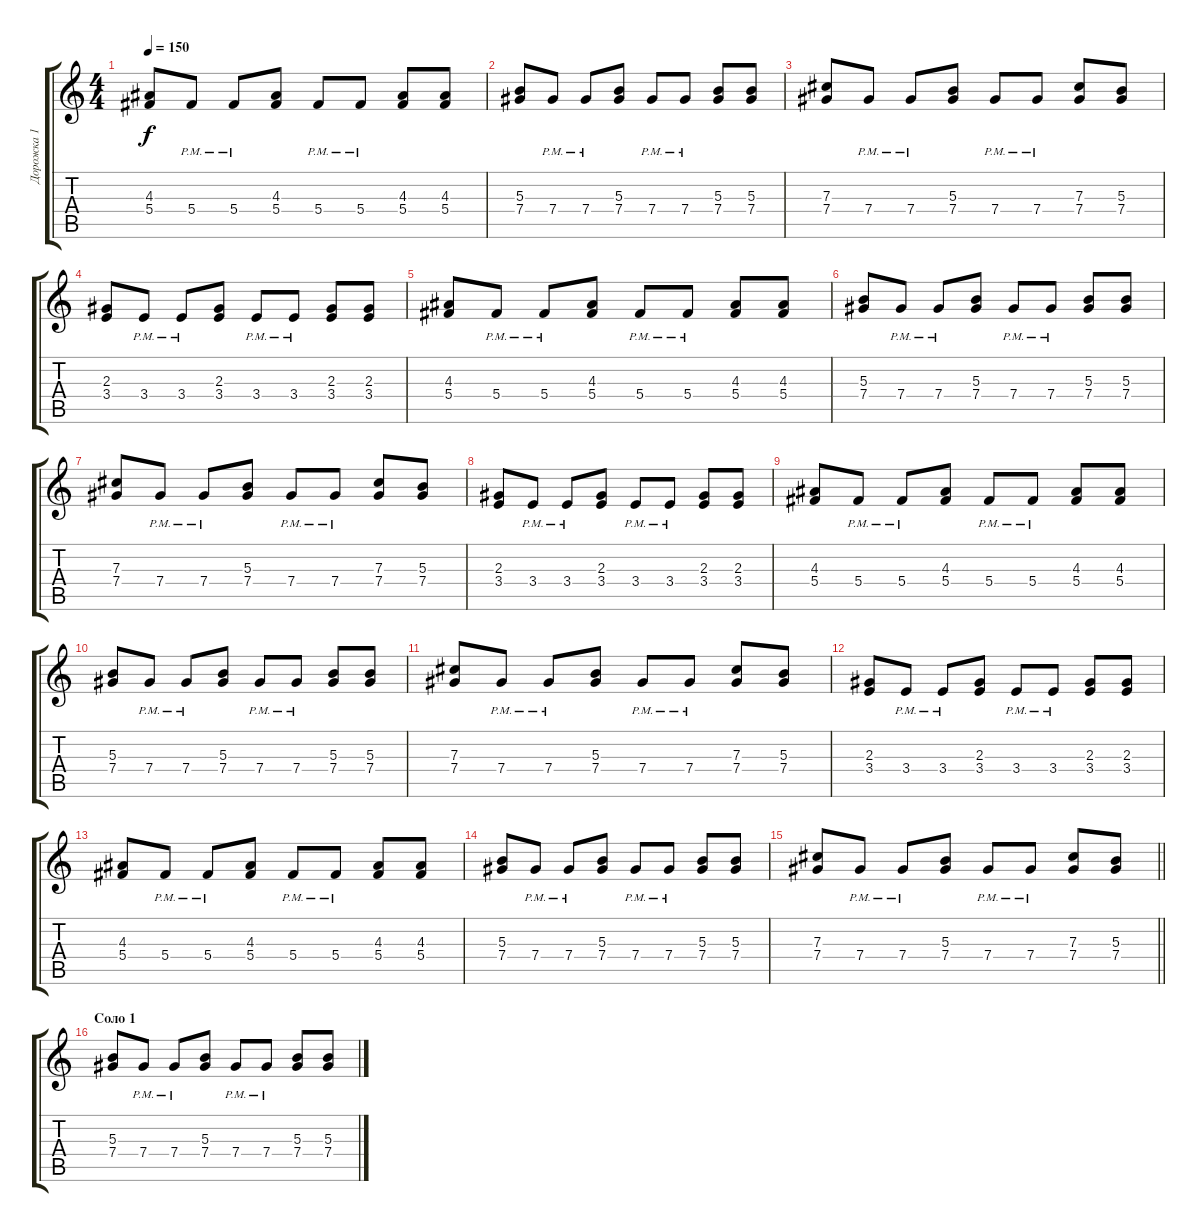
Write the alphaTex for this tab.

\track ("Дорожка 1" "Дорожка 1") {instrument distortionguitar}
\staff {score tabs}
\tuning (Eb4 Bb3 Gb3 Db3 Ab2 Eb2) {hide}
\ts (4 4)
\tempo 150
\clef g2
\ks c
(4.3 5.4).8{dy f} 5.4{pm}.8 5.4{pm}.8 (4.3 5.4).8 5.4{pm}.8 5.4{pm}.8 (4.3 5.4).8 (4.3 5.4).8 |
(5.3 7.4).8 7.4{pm}.8 7.4{pm}.8 (5.3 7.4).8 7.4{pm}.8 7.4{pm}.8 (5.3 7.4).8 (5.3 7.4).8 |
(7.3 7.4).8 7.4{pm}.8 7.4{pm}.8 (5.3 7.4).8 7.4{pm}.8 7.4{pm}.8 (7.3 7.4).8 (5.3 7.4).8 |
(2.3 3.4).8 3.4{pm}.8 3.4{pm}.8 (2.3 3.4).8 3.4{pm}.8 3.4{pm}.8 (2.3 3.4).8 (2.3 3.4).8 |
(4.3 5.4).8 5.4{pm}.8 5.4{pm}.8 (4.3 5.4).8 5.4{pm}.8 5.4{pm}.8 (4.3 5.4).8 (4.3 5.4).8 |
(5.3 7.4).8 7.4{pm}.8 7.4{pm}.8 (5.3 7.4).8 7.4{pm}.8 7.4{pm}.8 (5.3 7.4).8 (5.3 7.4).8 |
(7.3 7.4).8 7.4{pm}.8 7.4{pm}.8 (5.3 7.4).8 7.4{pm}.8 7.4{pm}.8 (7.3 7.4).8 (5.3 7.4).8 |
(2.3 3.4).8 3.4{pm}.8 3.4{pm}.8 (2.3 3.4).8 3.4{pm}.8 3.4{pm}.8 (2.3 3.4).8 (2.3 3.4).8 |
(4.3 5.4).8 5.4{pm}.8 5.4{pm}.8 (4.3 5.4).8 5.4{pm}.8 5.4{pm}.8 (4.3 5.4).8 (4.3 5.4).8 |
(5.3 7.4).8 7.4{pm}.8 7.4{pm}.8 (5.3 7.4).8 7.4{pm}.8 7.4{pm}.8 (5.3 7.4).8 (5.3 7.4).8 |
(7.3 7.4).8 7.4{pm}.8 7.4{pm}.8 (5.3 7.4).8 7.4{pm}.8 7.4{pm}.8 (7.3 7.4).8 (5.3 7.4).8 |
(2.3 3.4).8 3.4{pm}.8 3.4{pm}.8 (2.3 3.4).8 3.4{pm}.8 3.4{pm}.8 (2.3 3.4).8 (2.3 3.4).8 |
(4.3 5.4).8 5.4{pm}.8 5.4{pm}.8 (4.3 5.4).8 5.4{pm}.8 5.4{pm}.8 (4.3 5.4).8 (4.3 5.4).8 |
(5.3 7.4).8 7.4{pm}.8 7.4{pm}.8 (5.3 7.4).8 7.4{pm}.8 7.4{pm}.8 (5.3 7.4).8 (5.3 7.4).8 |
\barLineRight lightlight
(7.3 7.4).8 7.4{pm}.8 7.4{pm}.8 (5.3 7.4).8 7.4{pm}.8 7.4{pm}.8 (7.3 7.4).8 (5.3 7.4).8 |
\section ("" "Соло 1")
(5.3 7.4).8 7.4{pm}.8 7.4{pm}.8 (5.3 7.4).8 7.4{pm}.8 7.4{pm}.8 (5.3 7.4).8 (5.3 7.4).8
